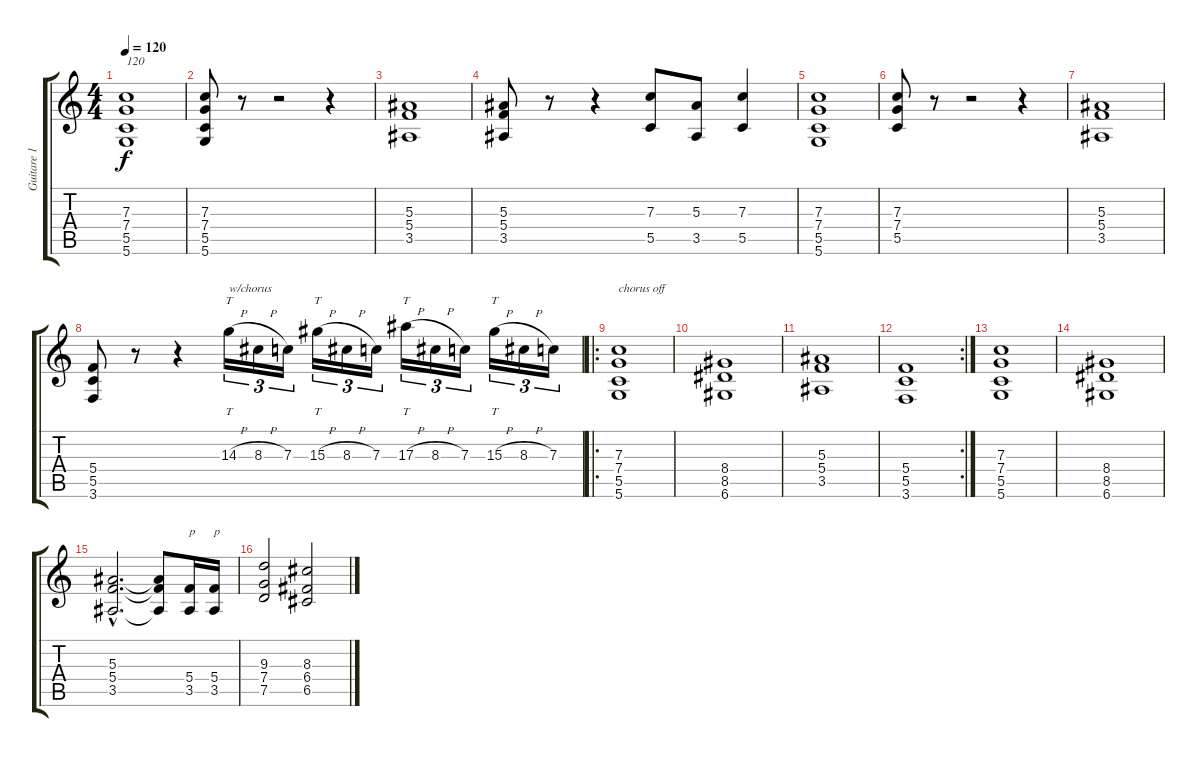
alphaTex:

\track ("Guitare 1" "Guitare 1") {instrument distortionguitar}
\staff {score tabs}
\tuning (D4 A3 F3 C3 G2 D2) {hide}
\ts (4 4)
\tempo 120
\clef g2
\ks c
(7.3 7.4 5.5 5.6).1{txt "120" dy f instrument distortionguitar} |
(7.3 7.4 5.5 5.6).8 r.8 r.2 r.4 |
(5.3 5.4 3.5).1 |
(5.3 5.4 3.5).8 r.8 r.4 (7.3 5.5).8{volume 13} (5.3 3.5).8 (7.3 5.5).4 |
(7.3 7.4 5.5 5.6).1{volume 10} |
(7.3 7.4 5.5).8 r.8 r.2 r.4 |
(5.3 5.4 3.5).1 |
(5.4 5.5 3.6).8 r.8 r.4 14.3{h}.16{tt tu (3 2) txt "w/chorus" volume 16} 8.3{h}.16{tu (3 2)} 7.3.16{tu (3 2)} 15.3{h}.16{tt tu (3 2)} 8.3{h}.16{tu (3 2)} 7.3.16{tu (3 2)} 17.3{h}.16{tt tu (3 2)} 8.3{h}.16{tu (3 2)} 7.3.16{tu (3 2)} 15.3{h}.16{tt tu (3 2)} 8.3{h}.16{tu (3 2)} 7.3.16{tu (3 2)} |
\ro
(7.3 7.4 5.5 5.6).1{txt "chorus off" volume 10} |
(8.4 8.5 6.6).1 |
(5.3 5.4 3.5).1 |
\rc 2
(5.4 5.5 3.6).1 |
(7.3 7.4 5.5 5.6).1 |
(8.4 8.5 6.6).1 |
(5.3{hac} 5.4{hac} 3.5{hac}).2{d} (5.3{t} 5.4{t} 3.5{t}).8 (5.4 3.5).16{txt "p"} (5.4 3.5).16{txt "p"} |
(9.3 7.4 7.5).2 (8.3 6.4 6.5).2
